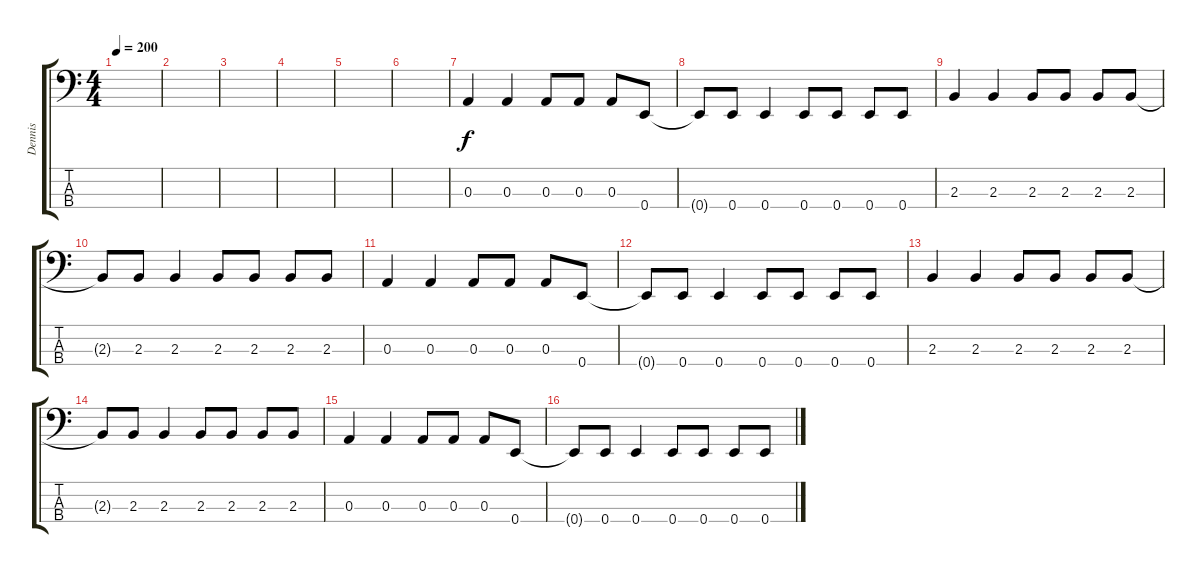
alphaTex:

\track ("Dennis" "Dennis") {instrument electricbassfinger}
\staff {score tabs}
\tuning (G2 D2 A1 E1) {hide}
\ts (4 4)
\tempo 200
\clef f4
\ks c
|
|
|
|
|
|
0.3.4 0.3.4 0.3.8 0.3.8 0.3.8 0.4.8 |
0.4{t}.8 0.4.8 0.4.4 0.4.8 0.4.8 0.4.8 0.4.8 |
2.3.4 2.3.4 2.3.8 2.3.8 2.3.8 2.3.8 |
2.3{t}.8 2.3.8 2.3.4 2.3.8 2.3.8 2.3.8 2.3.8 |
0.3.4 0.3.4 0.3.8 0.3.8 0.3.8 0.4.8 |
0.4{t}.8 0.4.8 0.4.4 0.4.8 0.4.8 0.4.8 0.4.8 |
2.3.4 2.3.4 2.3.8 2.3.8 2.3.8 2.3.8 |
2.3{t}.8 2.3.8 2.3.4 2.3.8 2.3.8 2.3.8 2.3.8 |
0.3.4 0.3.4 0.3.8 0.3.8 0.3.8 0.4.8 |
0.4{t}.8 0.4.8 0.4.4 0.4.8 0.4.8 0.4.8 0.4.8
